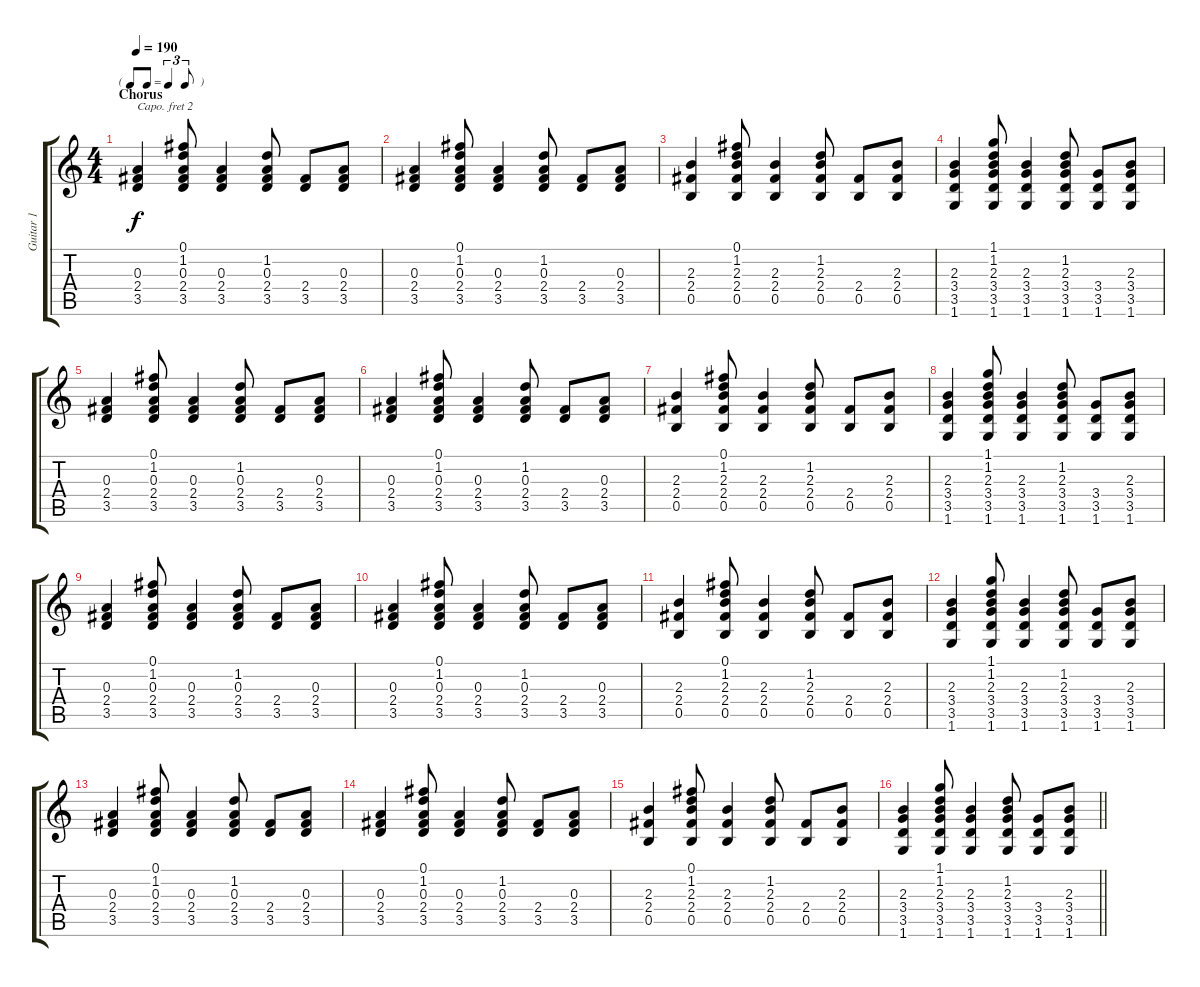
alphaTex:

\track ("Guitar 1" "Guitar 1") {instrument acousticguitarsteel}
\staff {score tabs}
\capo 2
\tuning (E4 B3 G3 D3 A2 E2) {hide}
\ts (4 4)
\tf triplet8th
\section ("" "Chorus")
\tempo 190
\clef g2
\ks c
(0.3 2.4 3.5).4{dy f} (0.1 1.2 0.3 2.4 3.5).8 (0.3 2.4 3.5).4 (1.2 0.3 2.4 3.5).8 (2.4 3.5).8 (0.3 2.4 3.5).8 |
(0.3 2.4 3.5).4 (0.1 1.2 0.3 2.4 3.5).8 (0.3 2.4 3.5).4 (1.2 0.3 2.4 3.5).8 (2.4 3.5).8 (0.3 2.4 3.5).8 |
(2.3 2.4 0.5).4 (0.1 1.2 2.3 2.4 0.5).8 (2.3 2.4 0.5).4 (1.2 2.3 2.4 0.5).8 (2.4 0.5).8 (2.3 2.4 0.5).8 |
(2.3 3.4 3.5 1.6).4 (1.1 1.2 2.3 3.4 3.5 1.6).8 (2.3 3.4 3.5 1.6).4 (1.2 2.3 3.4 3.5 1.6).8 (3.4 3.5 1.6).8 (2.3 3.4 3.5 1.6).8 |
(0.3 2.4 3.5).4 (0.1 1.2 0.3 2.4 3.5).8 (0.3 2.4 3.5).4 (1.2 0.3 2.4 3.5).8 (2.4 3.5).8 (0.3 2.4 3.5).8 |
(0.3 2.4 3.5).4 (0.1 1.2 0.3 2.4 3.5).8 (0.3 2.4 3.5).4 (1.2 0.3 2.4 3.5).8 (2.4 3.5).8 (0.3 2.4 3.5).8 |
(2.3 2.4 0.5).4 (0.1 1.2 2.3 2.4 0.5).8 (2.3 2.4 0.5).4 (1.2 2.3 2.4 0.5).8 (2.4 0.5).8 (2.3 2.4 0.5).8 |
(2.3 3.4 3.5 1.6).4 (1.1 1.2 2.3 3.4 3.5 1.6).8 (2.3 3.4 3.5 1.6).4 (1.2 2.3 3.4 3.5 1.6).8 (3.4 3.5 1.6).8 (2.3 3.4 3.5 1.6).8 |
(0.3 2.4 3.5).4 (0.1 1.2 0.3 2.4 3.5).8 (0.3 2.4 3.5).4 (1.2 0.3 2.4 3.5).8 (2.4 3.5).8 (0.3 2.4 3.5).8 |
(0.3 2.4 3.5).4 (0.1 1.2 0.3 2.4 3.5).8 (0.3 2.4 3.5).4 (1.2 0.3 2.4 3.5).8 (2.4 3.5).8 (0.3 2.4 3.5).8 |
(2.3 2.4 0.5).4 (0.1 1.2 2.3 2.4 0.5).8 (2.3 2.4 0.5).4 (1.2 2.3 2.4 0.5).8 (2.4 0.5).8 (2.3 2.4 0.5).8 |
(2.3 3.4 3.5 1.6).4 (1.1 1.2 2.3 3.4 3.5 1.6).8 (2.3 3.4 3.5 1.6).4 (1.2 2.3 3.4 3.5 1.6).8 (3.4 3.5 1.6).8 (2.3 3.4 3.5 1.6).8 |
(0.3 2.4 3.5).4 (0.1 1.2 0.3 2.4 3.5).8 (0.3 2.4 3.5).4 (1.2 0.3 2.4 3.5).8 (2.4 3.5).8 (0.3 2.4 3.5).8 |
(0.3 2.4 3.5).4 (0.1 1.2 0.3 2.4 3.5).8 (0.3 2.4 3.5).4 (1.2 0.3 2.4 3.5).8 (2.4 3.5).8 (0.3 2.4 3.5).8 |
(2.3 2.4 0.5).4 (0.1 1.2 2.3 2.4 0.5).8 (2.3 2.4 0.5).4 (1.2 2.3 2.4 0.5).8 (2.4 0.5).8 (2.3 2.4 0.5).8 |
\barLineRight lightlight
(2.3 3.4 3.5 1.6).4 (1.1 1.2 2.3 3.4 3.5 1.6).8 (2.3 3.4 3.5 1.6).4 (1.2 2.3 3.4 3.5 1.6).8 (3.4 3.5 1.6).8 (2.3 3.4 3.5 1.6).8
